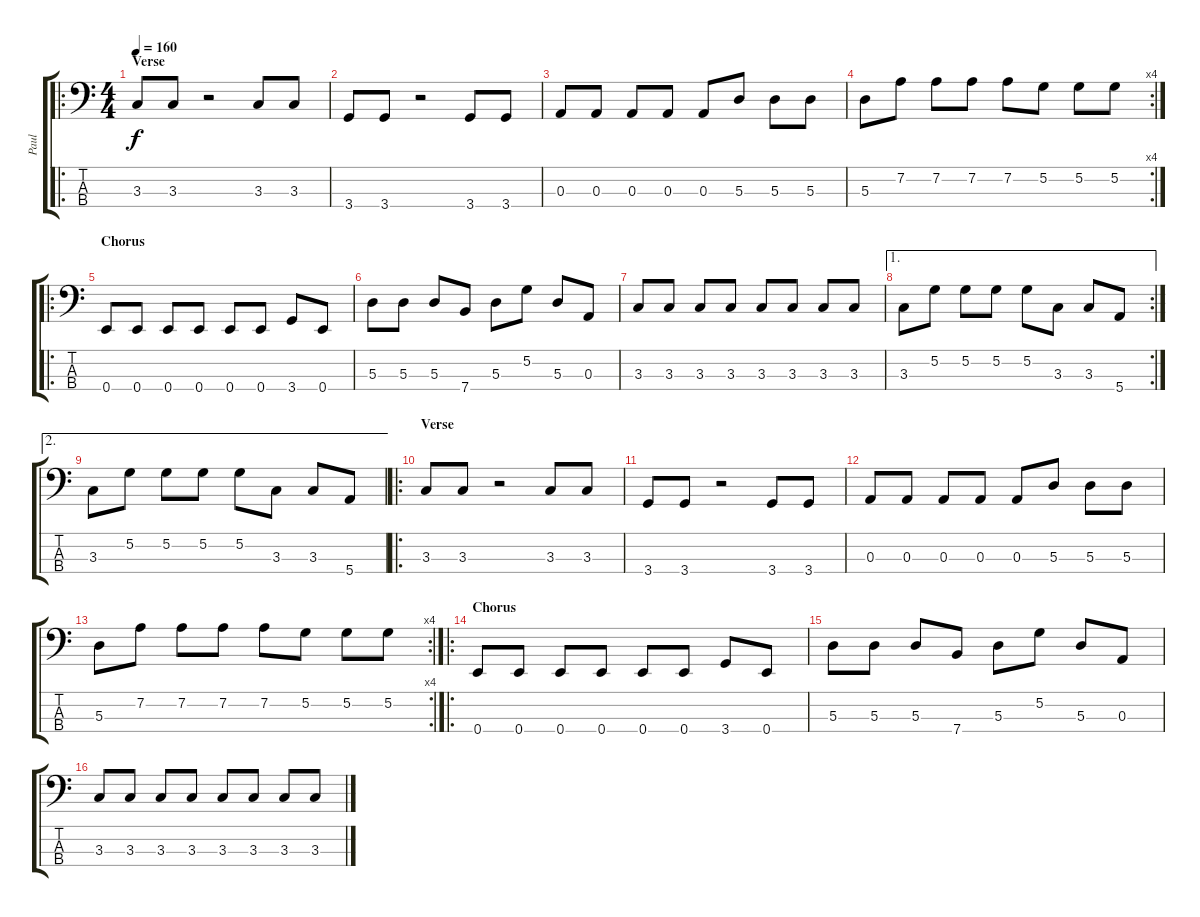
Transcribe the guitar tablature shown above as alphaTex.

\track ("Paul" "Paul") {instrument electricbasspick}
\staff {score tabs}
\tuning (G2 D2 A1 E1) {hide}
\ro
\ts (4 4)
\section ("" "Verse")
\tempo 160
\clef f4
\ks c
3.3.8{dy f instrument electricbasspick} 3.3.8 r.2 3.3.8 3.3.8 |
3.4.8 3.4.8 r.2 3.4.8 3.4.8 |
0.3.8 0.3.8 0.3.8 0.3.8 0.3.8 5.3.8 5.3.8 5.3.8 |
\rc 4
5.3.8 7.2.8 7.2.8 7.2.8 7.2.8 5.2.8 5.2.8 5.2.8 |
\ro
\section ("" "Chorus")
0.4.8 0.4.8 0.4.8 0.4.8 0.4.8 0.4.8 3.4.8 0.4.8 |
5.3.8 5.3.8 5.3.8 7.4.8 5.3.8 5.2.8 5.3.8 0.3.8 |
3.3.8 3.3.8 3.3.8 3.3.8 3.3.8 3.3.8 3.3.8 3.3.8 |
\ae 1
\rc 2
3.3.8 5.2.8 5.2.8 5.2.8 5.2.8 3.3.8 3.3.8 5.4.8 |
\ae 2
3.3.8 5.2.8 5.2.8 5.2.8 5.2.8 3.3.8 3.3.8 5.4.8 |
\ro
\section ("" "Verse")
3.3.8 3.3.8 r.2 3.3.8 3.3.8 |
3.4.8 3.4.8 r.2 3.4.8 3.4.8 |
0.3.8 0.3.8 0.3.8 0.3.8 0.3.8 5.3.8 5.3.8 5.3.8 |
\rc 4
5.3.8 7.2.8 7.2.8 7.2.8 7.2.8 5.2.8 5.2.8 5.2.8 |
\ro
\section ("" "Chorus")
0.4.8 0.4.8 0.4.8 0.4.8 0.4.8 0.4.8 3.4.8 0.4.8 |
5.3.8 5.3.8 5.3.8 7.4.8 5.3.8 5.2.8 5.3.8 0.3.8 |
3.3.8 3.3.8 3.3.8 3.3.8 3.3.8 3.3.8 3.3.8 3.3.8
